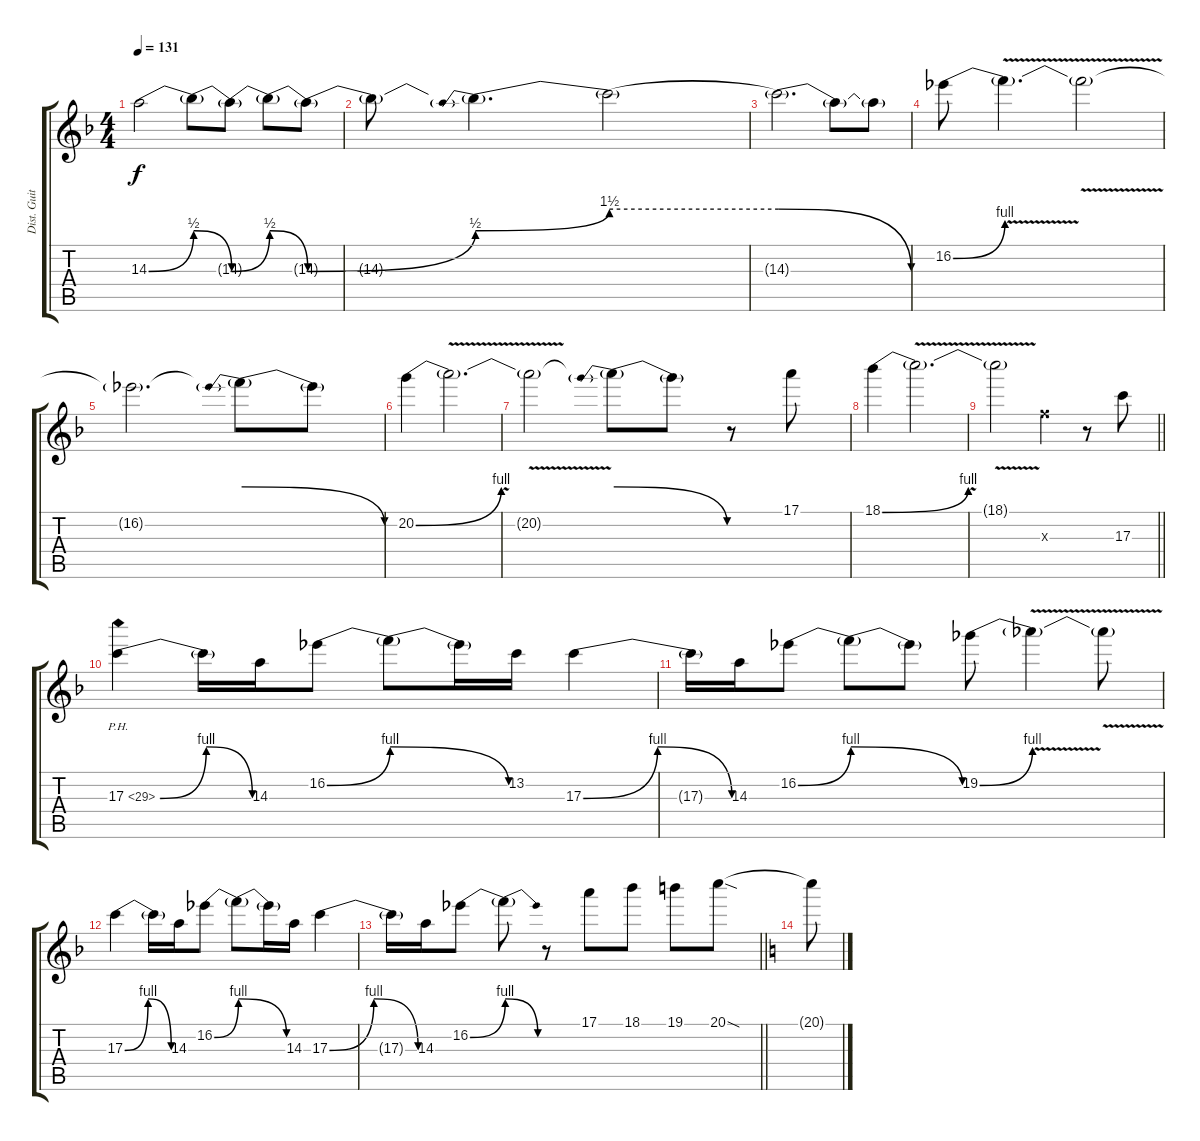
\track ("Dist. Guitar 5" "Dist. Guit") {instrument distortionguitar}
\staff {score tabs}
\tuning (E4 B3 G3 D3 A2 D2) {hide}
\ts (4 4)
\tempo 131
\clef g2
\ks f
14.3{be (bend 0 0 60 2)}.2{dy f} 14.3{be (release 0 2 60 0) t}.8 14.3{be (bend 0 0 60 2) t}.8 14.3{be (release 0 2 60 0) t}.8 14.3{be (bend 0 0 60 2) t}.8 |
14.3{t}.8 14.3{be (prebendbend 0 2 60 6) t}.4{d} 14.3{be (hold 0 6 60 6) t}.2 |
14.3{be (release 0 6 60 0) t}.2{d} 14.3{t}.8 14.3{t}.8 |
16.2{be (bend 0 0 60 4)}.8 16.2{v t}.4{d} 16.2{t}.2 |
16.2{t}.2{d} 16.2{be (prebendrelease 0 4 60 0) t}.8 16.2{t}.8 |
20.2{be (bend 0 0 60 4)}.4 20.2{v t}.2{d} |
20.2{t}.2 20.2{be (prebendrelease 0 4 60 0) t}.8 20.2{t}.8 r.8 17.1.8 |
18.1{be (bend 0 0 60 4)}.4 18.1{v t}.2{d} |
\barLineRight lightlight
18.1{t}.2 10.3{x}.4 r.8 17.3.8 |
17.3{be (bendrelease 0 0 30 4 30 4 60 0) ph 12}.4 17.3{t}.16 14.3.16 16.2{be (bend 0 0 60 4)}.8 16.2{be (release 0 4 60 0) t}.8 16.2{t}.16 13.2.16 17.3{be (bendrelease 0 0 29 4 29 4 60 0)}.4 |
17.3{t}.16 14.3.16 16.2{be (bend 0 0 60 4)}.8 16.2{be (release 0 4 60 0) t}.8 16.2{t}.8 19.2{be (bend 0 0 60 4)}.8 19.2{v t}.4 19.2{t}.8 |
17.3{be (bendrelease 0 0 30 4 30 4 60 0)}.4 17.3{t}.16 14.3.16 16.2{be (bend 0 0 60 4)}.8 16.2{be (release 0 4 60 0) t}.8 16.2{t}.16 14.3.16 17.3{be (bendrelease 0 0 29 4 29 4 60 0)}.4 |
\barLineRight lightlight
17.3{t}.16 14.3.16 16.2{be (bend 0 0 60 4)}.8 16.2{be (release 0 4 60 0) t}.8 r.8 17.1.8 18.1.8 19.1.8 20.1{sod}.8 |
\ks c
20.1{t}.8
